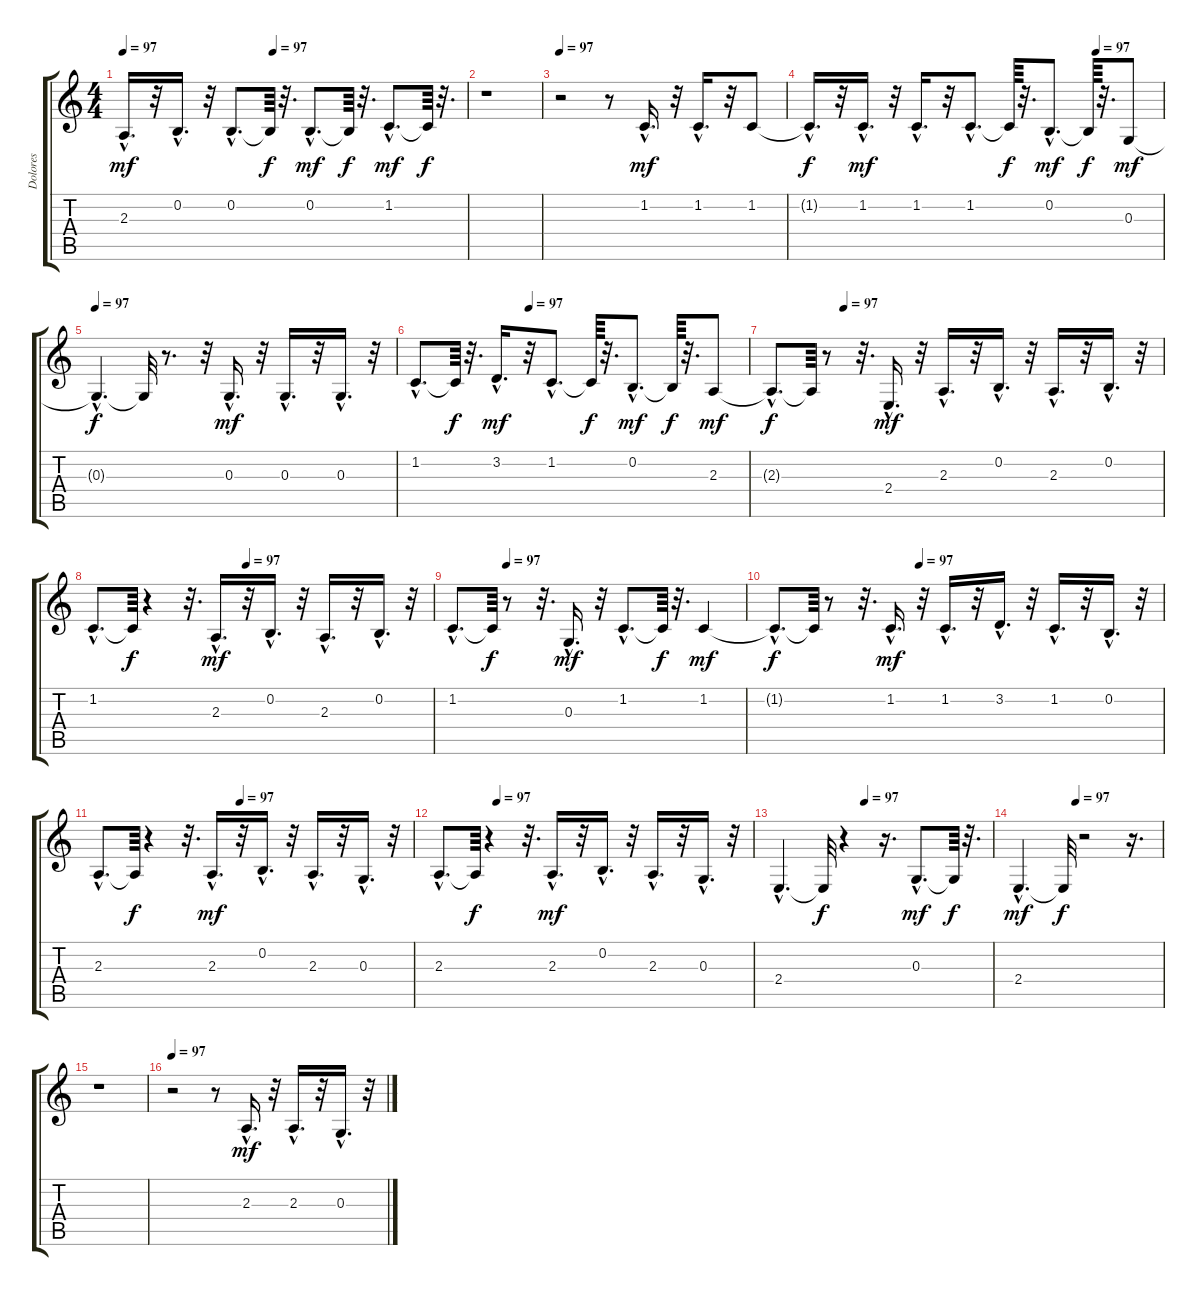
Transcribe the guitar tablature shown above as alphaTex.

\track ("Dolores" "Dolores") {instrument panflute}
\staff {score tabs}
\tuning (E4 B3 G3 D3 A2 E2) {hide}
\ts (4 4)
\tempo 97
\tempo (97 0.4375)
\clef g2
\ks c
2.3{hac}.16{d dy mf} r.32 0.2{hac}.16{d} r.32 0.2{hac}.8{d} 0.2{t}.64{dy f} r.32{d} 0.2{hac}.8{d dy mf} 0.2{t}.64{dy f} r.32{d} 1.2{hac}.8{d dy mf} 1.2{t}.64{dy f} r.32{d} |
r.1 |
\tempo 97
r.2 r.8 1.2{hac}.16{d dy mf} r.32 1.2{hac}.16{d} r.32 1.2.8 |
\tempo (97 0.8125)
1.2{hac t}.16{d dy f} r.32 1.2{hac}.16{d dy mf} r.32 1.2{hac}.16{d} r.32 1.2{hac}.8{d} 1.2{t}.64{dy f} r.32{d} 0.2{hac}.8{d dy mf} 0.2{t}.64{dy f} r.32{d} 0.3.8{dy mf} |
\tempo 97
0.3{hac t}.4{d dy f} 0.3{t}.32 r.8{d} r.32 0.3{hac}.16{d dy mf} r.32 0.3{hac}.16{d} r.32 0.3{hac}.16{d} r.32 |
\tempo (97 0.34375)
1.2{hac}.8{d} 1.2{t}.64{dy f} r.32{d} 3.2{hac}.16{d dy mf} r.32 1.2{hac}.8{d} 1.2{t}.64{dy f} r.32{d} 0.2{hac}.8{d dy mf} 0.2{t}.64{dy f} r.32{d} 2.3.8{dy mf} |
\tempo (97 0.1875)
2.3{hac t}.8{d dy f} 2.3{t}.64 r.8 r.32{d} 2.4{hac}.16{d dy mf} r.32 2.3{hac}.16{d} r.32 0.2{hac}.16{d} r.32 2.3{hac}.16{d} r.32 0.2{hac}.16{d} r.32 |
\tempo (97 0.453125)
1.2{hac}.8{d} 1.2{t}.64{dy f} r.4 r.32{d} 2.3{hac}.16{d dy mf} r.32 0.2{hac}.16{d} r.32 2.3{hac}.16{d} r.32 0.2{hac}.16{d} r.32 |
\tempo (97 0.1875)
1.2{hac}.8{d} 1.2{t}.64{dy f} r.8 r.32{d} 0.3{hac}.16{d dy mf} r.32 1.2{hac}.8{d} 1.2{t}.64{dy f} r.32{d} 1.2.4{dy mf} |
\tempo (97 0.375)
1.2{hac t}.8{d dy f} 1.2{t}.64 r.8 r.32{d} 1.2{hac}.16{d dy mf} r.32 1.2{hac}.16{d} r.32 3.2{hac}.16{d} r.32 1.2{hac}.16{d} r.32 0.2{hac}.16{d} r.32 |
\tempo (97 0.453125)
2.3{hac}.8{d} 2.3{t}.64{dy f} r.4 r.32{d} 2.3{hac}.16{d dy mf} r.32 0.2{hac}.16{d} r.32 2.3{hac}.16{d} r.32 0.3{hac}.16{d} r.32 |
\tempo (97 0.1875)
2.3{hac}.8{d} 2.3{t}.64{dy f} r.4 r.32{d} 2.3{hac}.16{d dy mf} r.32 0.2{hac}.16{d} r.32 2.3{hac}.16{d} r.32 0.3{hac}.16{d} r.32 |
\tempo (97 0.40625)
2.4{hac}.4{d} 2.4{t}.32{dy f} r.4 r.16{d} 0.3{hac}.8{d dy mf} 0.3{t}.64{dy f} r.32{d} |
\tempo (97 0.40625)
2.4{hac}.4{d dy mf} 2.4{t}.32{dy f} r.2 r.16{d} |
r.1 |
\tempo 97
r.2 r.8 2.3{hac}.16{d dy mf} r.32 2.3{hac}.16{d} r.32 0.3{hac}.16{d} r.32
